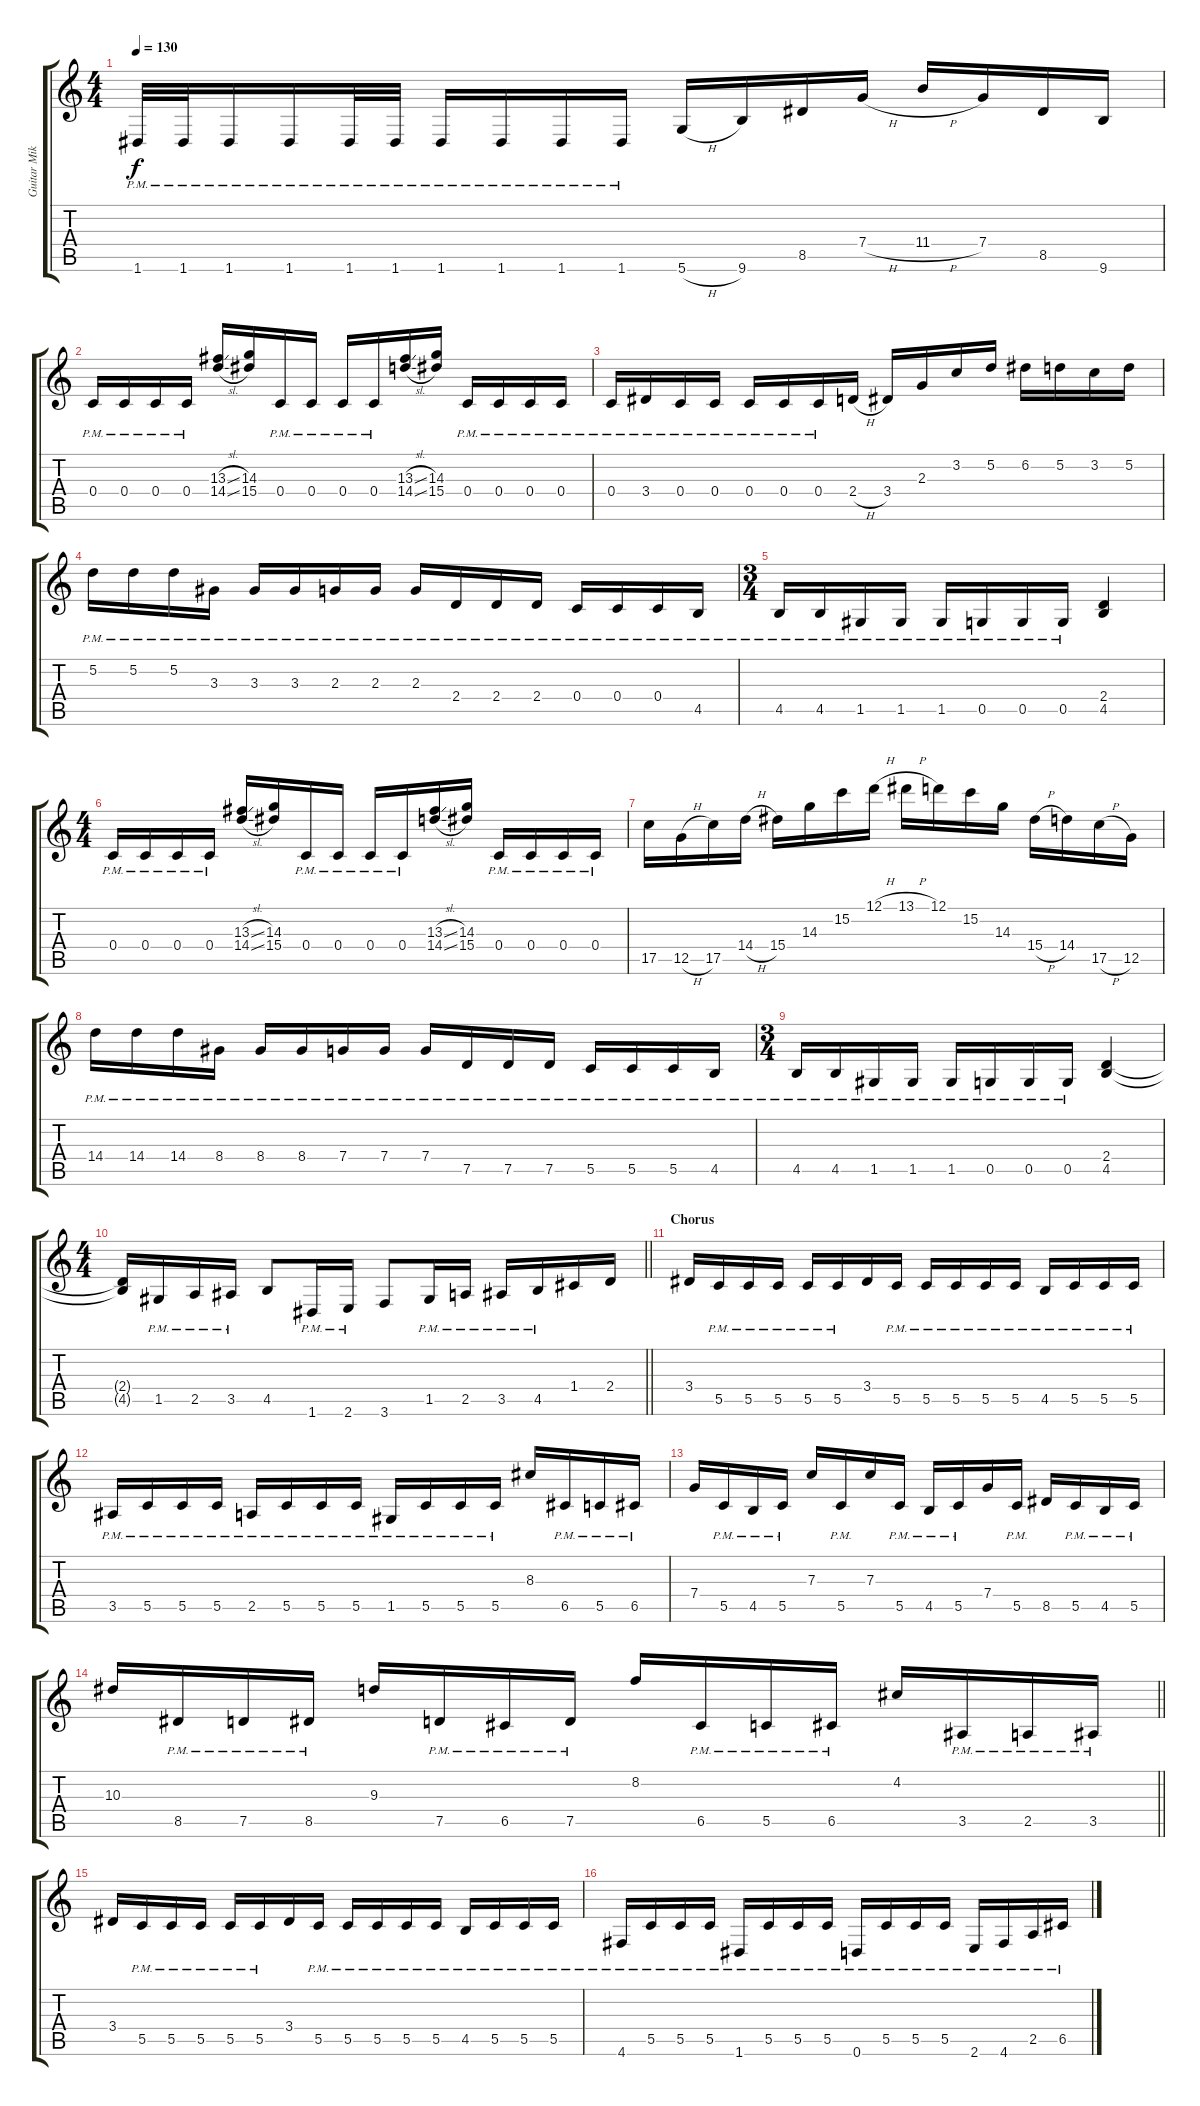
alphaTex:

\track ("Guitar Mika" "Guitar Mik") {instrument overdrivenguitar}
\staff {score tabs}
\tuning (D4 A3 F3 C3 G2 D2) {hide}
\ts (4 4)
\tempo 130
\clef g2
\ks c
1.6{pm}.32{dy f} 1.6{pm}.32 1.6{pm}.16 1.6{pm}.16 1.6{pm}.32 1.6{pm}.32 1.6{pm}.16 1.6{pm}.16 1.6{pm}.16 1.6{pm}.16 5.6{h}.16 9.6.16 8.5.16 7.4{h}.16 11.4{h}.16 7.4.16 8.5.16 9.6.16 |
0.4{pm}.16 0.4{pm}.16 0.4{pm}.16 0.4{pm}.16 (13.3{sl} 14.4{sl}).16 (14.3 15.4).16 0.4{pm}.16 0.4{pm}.16 0.4{pm}.16 0.4{pm}.16 (13.3{sl} 14.4{sl}).16 (14.3 15.4).16 0.4{pm}.16 0.4{pm}.16 0.4{pm}.16 0.4{pm}.16 |
0.4{pm}.16 3.4{pm}.16 0.4{pm}.16 0.4{pm}.16 0.4{pm}.16 0.4{pm}.16 0.4{pm}.16 2.4{h}.16 3.4.16 2.3.16 3.2.16 5.2.16 6.2.16 5.2.16 3.2.16 5.2.16 |
5.2{pm}.16 5.2{pm}.16 5.2{pm}.16 3.3{pm}.16 3.3{pm}.16 3.3{pm}.16 2.3{pm}.16 2.3{pm}.16 2.3{pm}.16 2.4{pm}.16 2.4{pm}.16 2.4{pm}.16 0.4{pm}.16 0.4{pm}.16 0.4{pm}.16 4.5{pm}.16 |
\ts (3 4)
4.5{pm}.16 4.5{pm}.16 1.5{pm}.16 1.5{pm}.16 1.5{pm}.16 0.5{pm}.16 0.5{pm}.16 0.5{pm}.16 (2.4 4.5).4 |
\ts (4 4)
0.4{pm}.16 0.4{pm}.16 0.4{pm}.16 0.4{pm}.16 (13.3{sl} 14.4{sl}).16 (14.3 15.4).16 0.4{pm}.16 0.4{pm}.16 0.4{pm}.16 0.4{pm}.16 (13.3{sl} 14.4{sl}).16 (14.3 15.4).16 0.4{pm}.16 0.4{pm}.16 0.4{pm}.16 0.4{pm}.16 |
17.5.16 12.5{h}.16 17.5.16 14.4{h}.16 15.4.16 14.3.16 15.2.16 12.1{h}.16 13.1{h}.16 12.1.16 15.2.16 14.3.16 15.4{h}.16 14.4.16 17.5{h}.16 12.5.16 |
14.4{pm}.16 14.4{pm}.16 14.4{pm}.16 8.4{pm}.16 8.4{pm}.16 8.4{pm}.16 7.4{pm}.16 7.4{pm}.16 7.4{pm}.16 7.5{pm}.16 7.5{pm}.16 7.5{pm}.16 5.5{pm}.16 5.5{pm}.16 5.5{pm}.16 4.5{pm}.16 |
\ts (3 4)
4.5{pm}.16 4.5{pm}.16 1.5{pm}.16 1.5{pm}.16 1.5{pm}.16 0.5{pm}.16 0.5{pm}.16 0.5{pm}.16 (2.4 4.5).4 |
\ts (4 4)
\barLineRight lightlight
(2.4{t} 4.5{t}).16 1.5{pm}.16 2.5{pm}.16 3.5{pm}.16 4.5.8 1.6{pm}.16 2.6{pm}.16 3.6.8 1.5{pm}.16 2.5{pm}.16 3.5{pm}.16 4.5{pm}.16 1.4.16 2.4.16 |
\section ("" "Chorus")
3.4.16 5.5{pm}.16 5.5{pm}.16 5.5{pm}.16 5.5{pm}.16 5.5{pm}.16 3.4.16 5.5{pm}.16 5.5{pm}.16 5.5{pm}.16 5.5{pm}.16 5.5{pm}.16 4.5{pm}.16 5.5{pm}.16 5.5{pm}.16 5.5{pm}.16 |
3.5{pm}.16 5.5{pm}.16 5.5{pm}.16 5.5{pm}.16 2.5{pm}.16 5.5{pm}.16 5.5{pm}.16 5.5{pm}.16 1.5{pm}.16 5.5{pm}.16 5.5{pm}.16 5.5{pm}.16 8.3.16 6.5{pm}.16 5.5{pm}.16 6.5{pm}.16 |
7.4.16 5.5{pm}.16 4.5{pm}.16 5.5{pm}.16 7.3.16 5.5{pm}.16 7.3.16 5.5{pm}.16 4.5{pm}.16 5.5{pm}.16 7.4.16 5.5{pm}.16 8.5.16 5.5{pm}.16 4.5{pm}.16 5.5{pm}.16 |
\barLineRight lightlight
10.3.16 8.5{pm}.16 7.5{pm}.16 8.5{pm}.16 9.3.16 7.5{pm}.16 6.5{pm}.16 7.5{pm}.16 8.2.16 6.5{pm}.16 5.5{pm}.16 6.5{pm}.16 4.2.16 3.5{pm}.16 2.5{pm}.16 3.5{pm}.16 |
3.4.16 5.5{pm}.16 5.5{pm}.16 5.5{pm}.16 5.5{pm}.16 5.5{pm}.16 3.4.16 5.5{pm}.16 5.5{pm}.16 5.5{pm}.16 5.5{pm}.16 5.5{pm}.16 4.5{pm}.16 5.5{pm}.16 5.5{pm}.16 5.5{pm}.16 |
4.6{pm}.16 5.5{pm}.16 5.5{pm}.16 5.5{pm}.16 1.6{pm}.16 5.5{pm}.16 5.5{pm}.16 5.5{pm}.16 0.6{pm}.16 5.5{pm}.16 5.5{pm}.16 5.5{pm}.16 2.6{pm}.16 4.6{pm}.16 2.5{pm}.16 6.5{pm}.16
